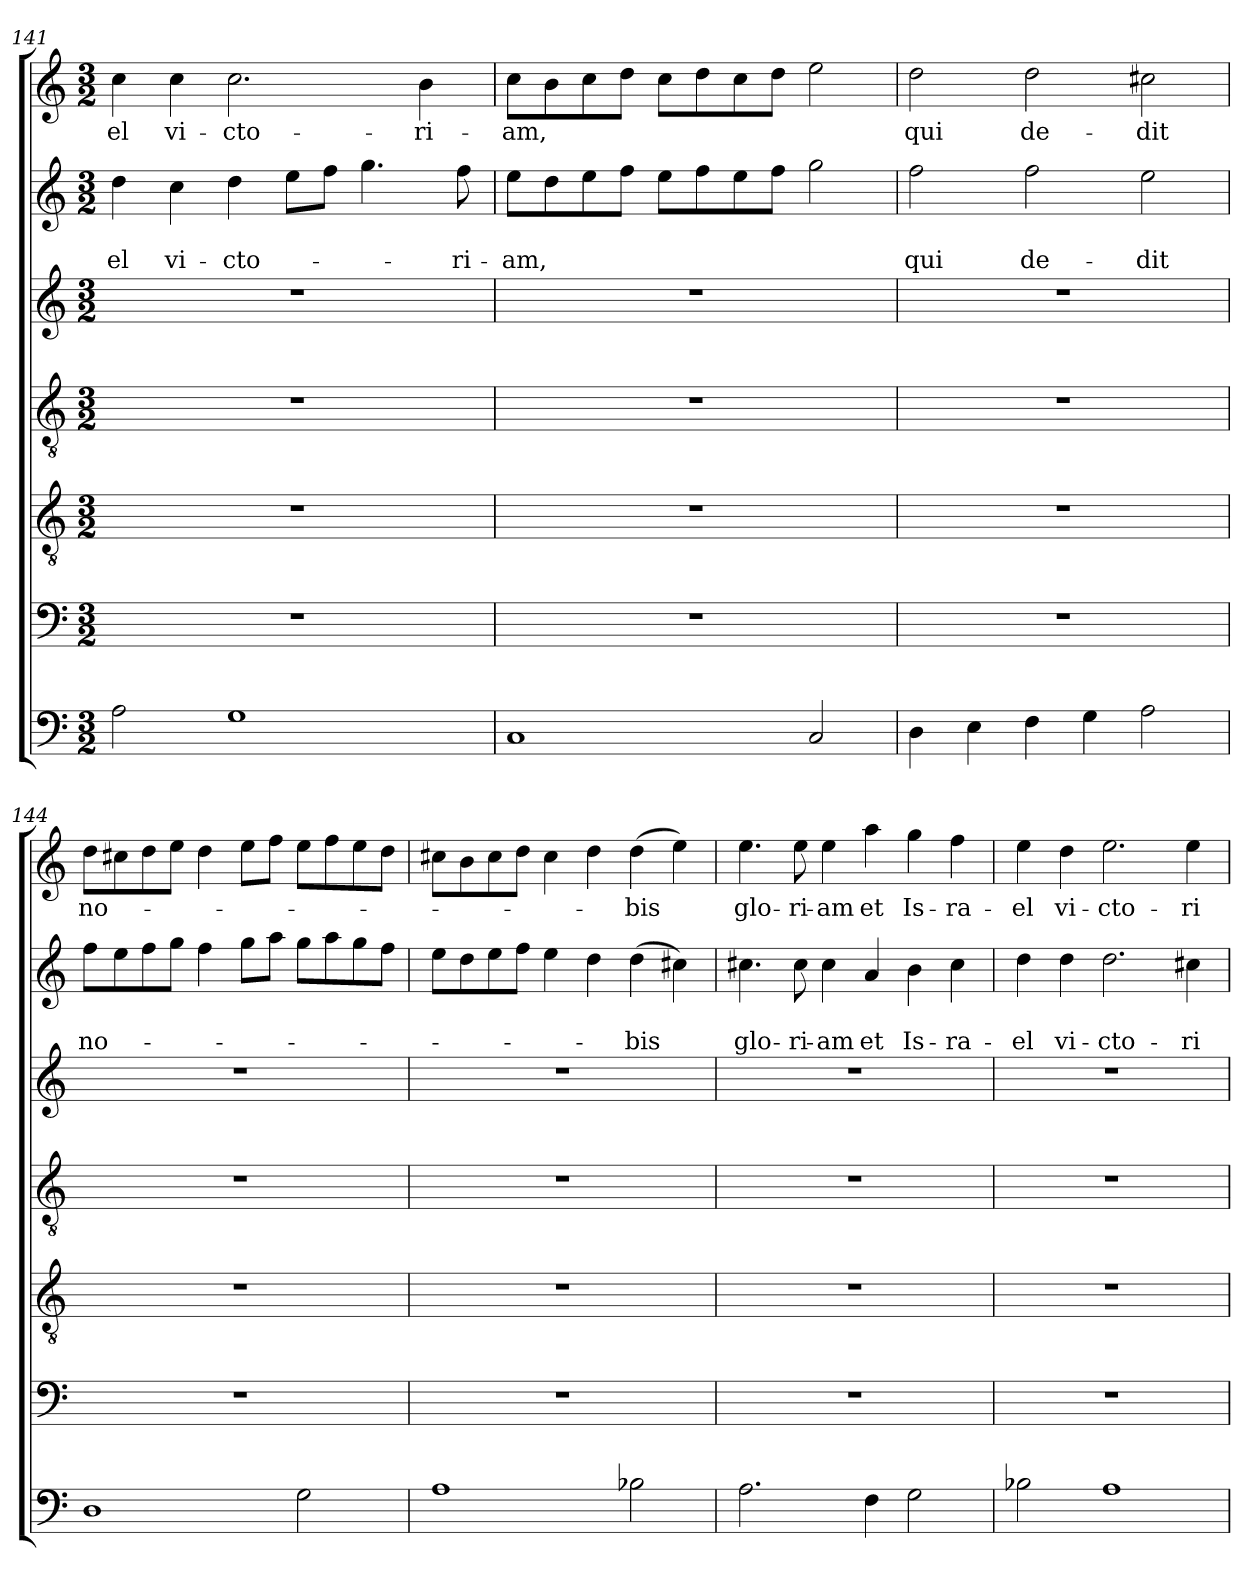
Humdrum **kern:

**kern	**kern	**kern	**kern	**kern	**kern	**text	**text	**kern	**text
*part7	*part6	*part5	*part4	*part3	*part2	*part2	*part2	*part1	*part1
*staff7	*staff6	*staff5	*staff4	*staff3	*staff2	*staff2	*staff2	*staff1	*staff1
*clefF4	*clefF4	*clefGv2	*clefGv2	*clefG2	*clefG2	*	*	*clefG2	*
*	*ITrd8c14	*	*	*	*	*	*	*	*
*k[]	*k[]	*k[]	*k[]	*k[]	*k[]	*	*	*k[]	*
*C:	*C:	*C:	*C:	*C:	*C:	*	*	*C:	*
*M3/2	*M3/2	*M3/2	*M3/2	*M3/2	*M3/2	*	*	*M3/2	*
=141	=141	=141	=141	=141	=141	=141	=141	=141	=141
!	!	!	!	!	!	!	!LO:LY:b	!	!LO:LY:b
2A\	1.r	1.r	1.r	1.r	4dd\	.	-el	4cc\	-el
!	!	!	!	!	!	!	!LO:LY:b	!	!LO:LY:b
.	.	.	.	.	4cc\	.	vi-	4cc\	vi-
!	!	!	!	!	!	!	!LO:LY:b	!	!LO:LY:b
1G	.	.	.	.	4dd\	.	-cto-	2.cc\	-cto-
.	.	.	.	.	8ee\L	.	.	.	.
.	.	.	.	.	8ff\J	.	.	.	.
.	.	.	.	.	4.gg\	.	.	.	.
!	!	!	!	!	!	!	!	!	!LO:LY:b
.	.	.	.	.	.	.	.	4b\	-ri-
!	!	!	!	!	!	!	!LO:LY:b	!	!
.	.	.	.	.	8ff\	.	-ri-	.	.
!!LO:LB:g=z
=142	=142	=142	=142	=142	=142	=142	=142	=142	=142
!	!	!	!	!	!	!	!LO:LY:b	!	!LO:LY:b
1C	1.r	1.r	1.r	1.r	8ee\L	.	-am,	8cc\L	-am,
.	.	.	.	.	8dd\	.	.	8b\	.
.	.	.	.	.	8ee\	.	.	8cc\	.
.	.	.	.	.	8ff\J	.	.	8dd\J	.
.	.	.	.	.	8ee\L	.	.	8cc\L	.
.	.	.	.	.	8ff\	.	.	8dd\	.
.	.	.	.	.	8ee\	.	.	8cc\	.
.	.	.	.	.	8ff\J	.	.	8dd\J	.
2C/	.	.	.	.	2gg\	.	.	2ee\	.
=143	=143	=143	=143	=143	=143	=143	=143	=143	=143
!	!	!	!	!	!	!	!LO:LY:b	!	!LO:LY:b
4D\	1.r	1.r	1.r	1.r	2ff\	.	qui	2dd\	qui
4E\	.	.	.	.	.	.	.	.	.
!	!	!	!	!	!	!	!LO:LY:b	!	!LO:LY:b
4F\	.	.	.	.	2ff\	.	de-	2dd\	de-
4G\	.	.	.	.	.	.	.	.	.
!	!	!	!	!	!	!	!LO:LY:b	!	!LO:LY:b
2A\	.	.	.	.	2ee\	.	-dit	2cc#X\	-dit
=144	=144	=144	=144	=144	=144	=144	=144	=144	=144
!	!	!	!	!	!	!	!LO:LY:b	!	!LO:LY:b
1D	1.r	1.r	1.r	1.r	8ff\L	.	no-	8dd\L	no-
.	.	.	.	.	8ee\	.	.	8cc#X\	.
.	.	.	.	.	8ff\	.	.	8dd\	.
.	.	.	.	.	8gg\J	.	.	8ee\J	.
.	.	.	.	.	4ff\	.	.	4dd\	.
.	.	.	.	.	8gg\L	.	.	8ee\L	.
.	.	.	.	.	8aa\J	.	.	8ff\J	.
2G\	.	.	.	.	8gg\L	.	.	8ee\L	.
.	.	.	.	.	8aa\	.	.	8ff\	.
.	.	.	.	.	8gg\	.	.	8ee\	.
.	.	.	.	.	8ff\J	.	.	8dd\J	.
=145	=145	=145	=145	=145	=145	=145	=145	=145	=145
1A	1.r	1.r	1.r	1.r	8ee\L	.	.	8cc#X\L	.
.	.	.	.	.	8dd\	.	.	8b\	.
.	.	.	.	.	8ee\	.	.	8cc#\	.
.	.	.	.	.	8ff\J	.	.	8dd\J	.
.	.	.	.	.	4ee\	.	.	4cc#\	.
.	.	.	.	.	4dd\	.	.	4dd\	.
!	!	!	!	!	!	!	!LO:LY:b	!	!LO:LY:b
2B-X\	.	.	.	.	(>4dd\	.	-bis	(>4dd\	-bis
.	.	.	.	.	4cc#X\)	.	.	4ee\)	.
!!LO:LB:g=z
=146	=146	=146	=146	=146	=146	=146	=146	=146	=146
!	!	!	!	!	!	!	!LO:LY:b	!	!LO:LY:b
2.A\	1.r	1.r	1.r	1.r	4.cc#X\	.	glo-	4.ee\	glo-
!	!	!	!	!	!	!	!LO:LY:b	!	!LO:LY:b
.	.	.	.	.	8cc#\	.	-ri-	8ee\	-ri-
!	!	!	!	!	!	!	!LO:LY:b	!	!LO:LY:b
.	.	.	.	.	4cc#\	.	-am	4ee\	-am
!	!	!	!	!	!	!	!LO:LY:b	!	!LO:LY:b
4F\	.	.	.	.	4a/	.	et	4aa\	et
!	!	!	!	!	!	!	!LO:LY:b	!	!LO:LY:b
2G\	.	.	.	.	4b\	.	Is-	4gg\	Is-
!	!	!	!	!	!	!	!LO:LY:b	!	!LO:LY:b
.	.	.	.	.	4cc#\	.	-ra-	4ff\	-ra-
=147	=147	=147	=147	=147	=147	=147	=147	=147	=147
!	!	!	!	!	!	!	!LO:LY:b	!	!LO:LY:b
2B-X\	1.r	1.r	1.r	1.r	4dd\	.	-el	4ee\	-el
!	!	!	!	!	!	!	!LO:LY:b	!	!LO:LY:b
.	.	.	.	.	4dd\	.	vi-	4dd\	vi-
!	!	!	!	!	!	!	!LO:LY:b	!	!LO:LY:b
1A	.	.	.	.	2.dd\	.	-cto-	2.ee\	-cto-
!	!	!	!	!	!	!	!LO:LY:b	!	!LO:LY:b
.	.	.	.	.	4cc#X\	.	-ri-	4ee\	-ri-
=	=	=	=	=	=	=	=	=	=
*-	*-	*-	*-	*-	*-	*-	*-	*-	*-
